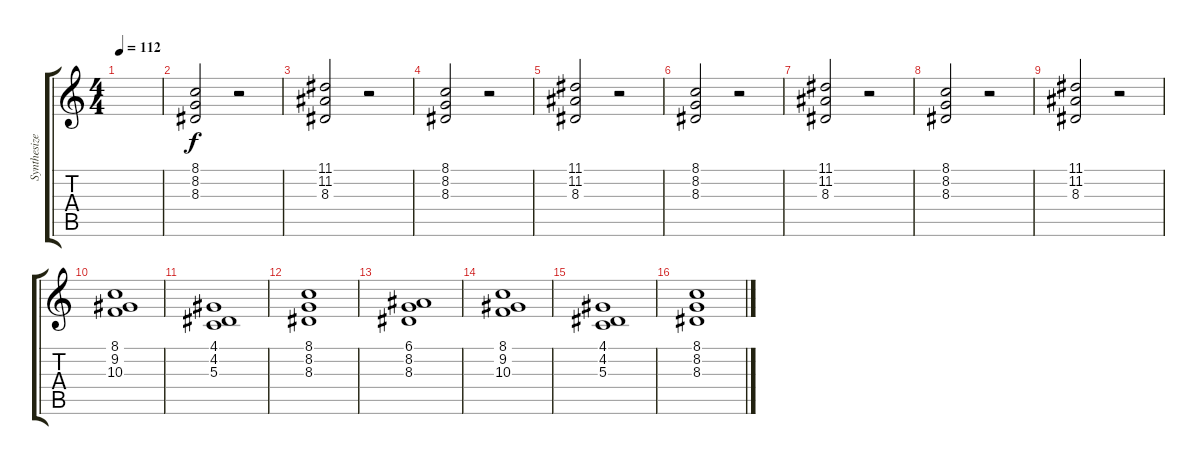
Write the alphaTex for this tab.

\track ("Synthesizer" "Synthesize") {instrument choiraahs}
\staff {score tabs}
\tuning (E4 B3 G3 D3 A2 E2) {hide}
\ts (4 4)
\tempo 112
\clef g2
\ks c
|
(8.1 8.2 8.3).2 r.2 |
(11.1 11.2 8.3).2 r.2 |
(8.1 8.2 8.3).2 r.2 |
(11.1 11.2 8.3).2 r.2 |
(8.1 8.2 8.3).2 r.2 |
(11.1 11.2 8.3).2 r.2 |
(8.1 8.2 8.3).2 r.2 |
(11.1 11.2 8.3).2 r.2 |
(8.1 9.2 10.3).1 |
(4.1 4.2 5.3).1 |
(8.1 8.2 8.3).1 |
(6.1 8.2 8.3).1 |
(8.1 9.2 10.3).1 |
(4.1 4.2 5.3).1 |
(8.1 8.2 8.3).1
